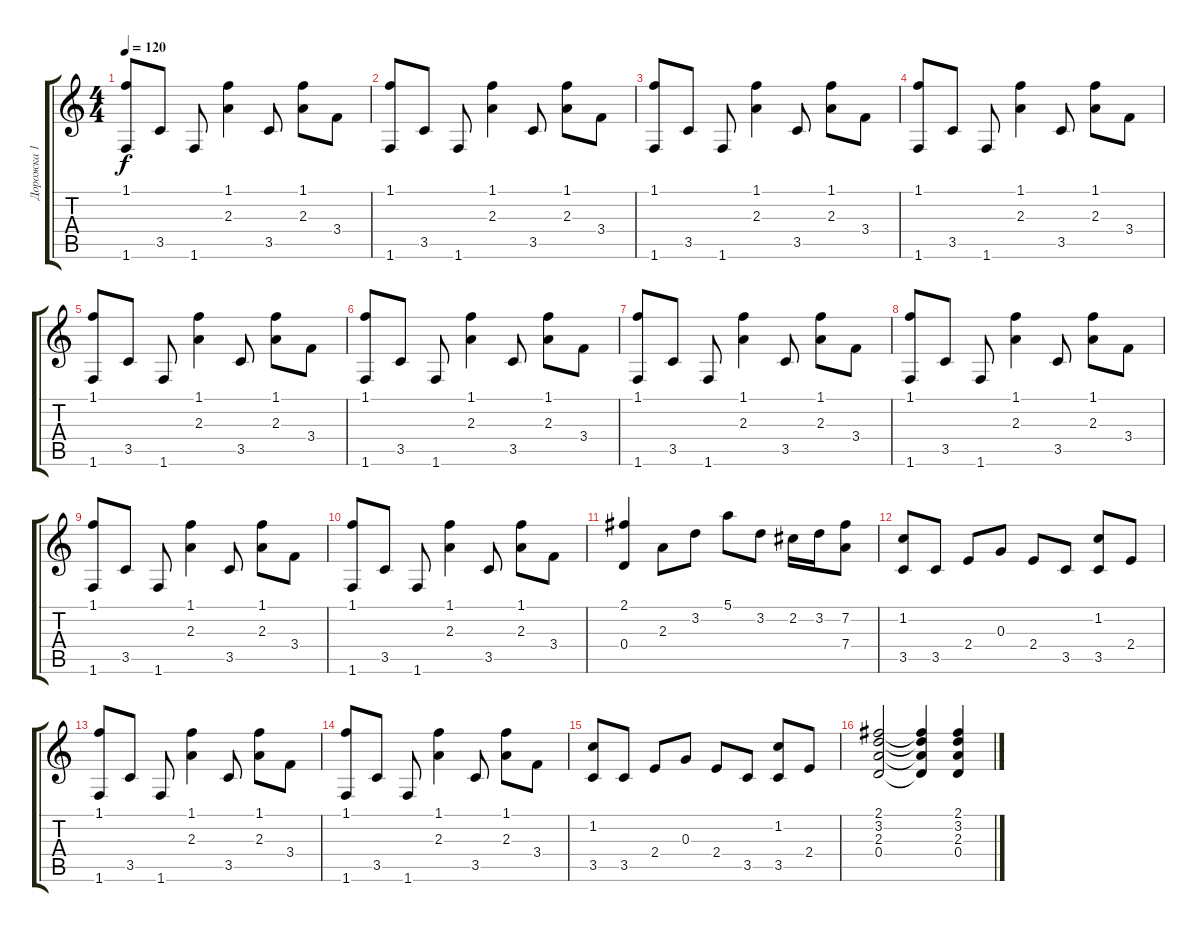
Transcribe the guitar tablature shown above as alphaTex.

\track ("Дорожка 1" "Дорожка 1") {instrument acousticguitarsteel}
\staff {score tabs}
\tuning (E4 B3 G3 D3 A2 E2) {hide}
\ts (4 4)
\tempo 120
\clef g2
\ks c
(1.1 1.6).8{dy f instrument acousticguitarsteel} 3.5.8 1.6.8 (1.1 2.3).4 3.5.8 (1.1 2.3).8 3.4.8 |
(1.1 1.6).8 3.5.8 1.6.8 (1.1 2.3).4 3.5.8 (1.1 2.3).8 3.4.8 |
(1.1 1.6).8 3.5.8 1.6.8 (1.1 2.3).4 3.5.8 (1.1 2.3).8 3.4.8 |
(1.1 1.6).8 3.5.8 1.6.8 (1.1 2.3).4 3.5.8 (1.1 2.3).8 3.4.8 |
(1.1 1.6).8 3.5.8 1.6.8 (1.1 2.3).4 3.5.8 (1.1 2.3).8 3.4.8 |
(1.1 1.6).8 3.5.8 1.6.8 (1.1 2.3).4 3.5.8 (1.1 2.3).8 3.4.8 |
(1.1 1.6).8 3.5.8 1.6.8 (1.1 2.3).4 3.5.8 (1.1 2.3).8 3.4.8 |
(1.1 1.6).8 3.5.8 1.6.8 (1.1 2.3).4 3.5.8 (1.1 2.3).8 3.4.8 |
(1.1 1.6).8 3.5.8 1.6.8 (1.1 2.3).4 3.5.8 (1.1 2.3).8 3.4.8 |
(1.1 1.6).8 3.5.8 1.6.8 (1.1 2.3).4 3.5.8 (1.1 2.3).8 3.4.8 |
(2.1 0.4).4 2.3.8 3.2.8 5.1.8 3.2.8 2.2.16 3.2.16 (7.2 7.4).8 |
(1.2 3.5).8 3.5.8 2.4.8 0.3.8 2.4.8 3.5.8 (1.2 3.5).8 2.4.8 |
(1.1 1.6).8 3.5.8 1.6.8 (1.1 2.3).4 3.5.8 (1.1 2.3).8 3.4.8 |
(1.1 1.6).8 3.5.8 1.6.8 (1.1 2.3).4 3.5.8 (1.1 2.3).8 3.4.8 |
(1.2 3.5).8 3.5.8 2.4.8 0.3.8 2.4.8 3.5.8 (1.2 3.5).8 2.4.8 |
(2.1 3.2 2.3 0.4).2 (2.1{t} 3.2{t} 2.3{t} 0.4{t}).4 (2.1 3.2 2.3 0.4).4
